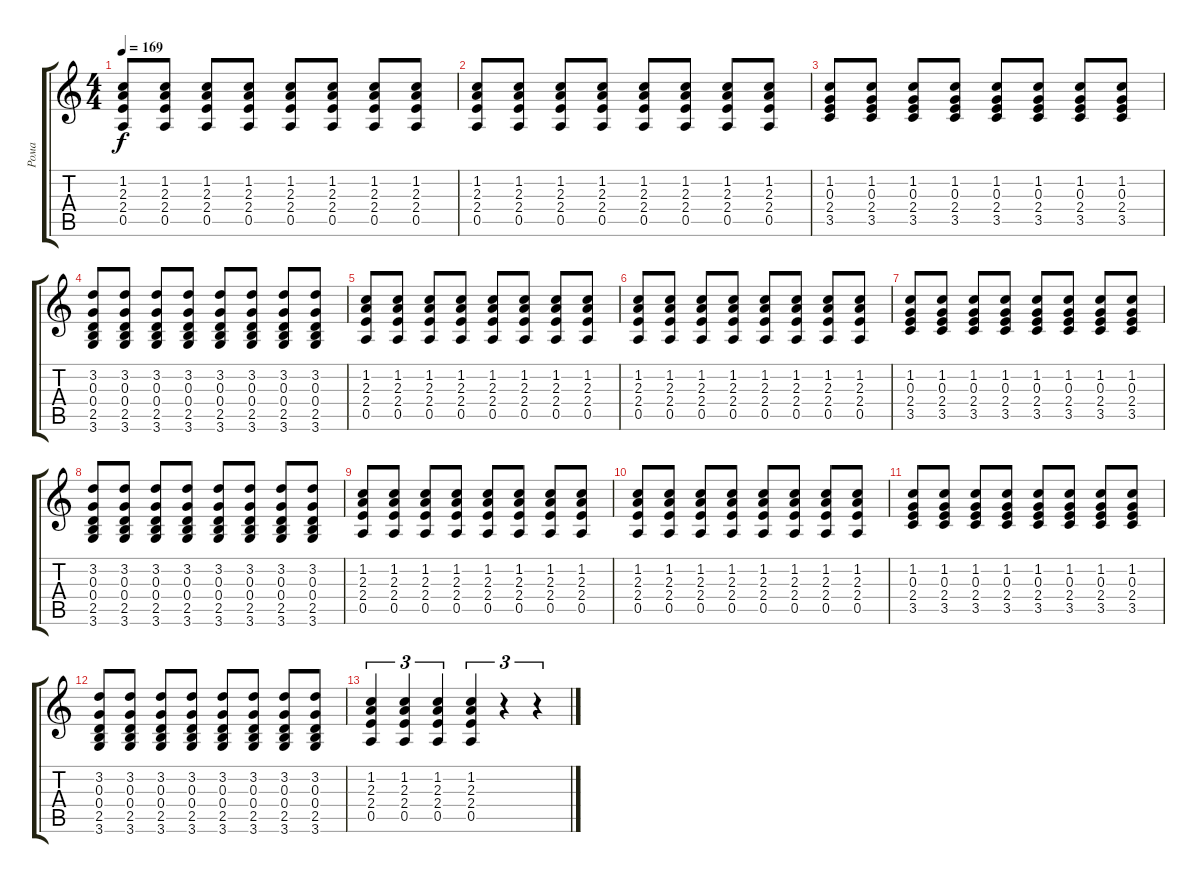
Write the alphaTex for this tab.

\track ("Рома" "Рома") {instrument distortionguitar}
\staff {score tabs}
\tuning (E4 B3 G3 D3 A2 E2) {hide}
\ts (4 4)
\tempo 169
\clef g2
\ks c
(1.2 2.3 2.4 0.5).8{dy f} (1.2 2.3 2.4 0.5).8 (1.2 2.3 2.4 0.5).8 (1.2 2.3 2.4 0.5).8 (1.2 2.3 2.4 0.5).8 (1.2 2.3 2.4 0.5).8 (1.2 2.3 2.4 0.5).8 (1.2 2.3 2.4 0.5).8 |
(1.2 2.3 2.4 0.5).8 (1.2 2.3 2.4 0.5).8 (1.2 2.3 2.4 0.5).8 (1.2 2.3 2.4 0.5).8 (1.2 2.3 2.4 0.5).8 (1.2 2.3 2.4 0.5).8 (1.2 2.3 2.4 0.5).8 (1.2 2.3 2.4 0.5).8 |
(1.2 0.3 2.4 3.5).8 (1.2 0.3 2.4 3.5).8 (1.2 0.3 2.4 3.5).8 (1.2 0.3 2.4 3.5).8 (1.2 0.3 2.4 3.5).8 (1.2 0.3 2.4 3.5).8 (1.2 0.3 2.4 3.5).8 (1.2 0.3 2.4 3.5).8 |
(3.2 0.3 0.4 2.5 3.6).8 (3.2 0.3 0.4 2.5 3.6).8 (3.2 0.3 0.4 2.5 3.6).8 (3.2 0.3 0.4 2.5 3.6).8 (3.2 0.3 0.4 2.5 3.6).8 (3.2 0.3 0.4 2.5 3.6).8 (3.2 0.3 0.4 2.5 3.6).8 (3.2 0.3 0.4 2.5 3.6).8 |
(1.2 2.3 2.4 0.5).8 (1.2 2.3 2.4 0.5).8 (1.2 2.3 2.4 0.5).8 (1.2 2.3 2.4 0.5).8 (1.2 2.3 2.4 0.5).8 (1.2 2.3 2.4 0.5).8 (1.2 2.3 2.4 0.5).8 (1.2 2.3 2.4 0.5).8 |
(1.2 2.3 2.4 0.5).8 (1.2 2.3 2.4 0.5).8 (1.2 2.3 2.4 0.5).8 (1.2 2.3 2.4 0.5).8 (1.2 2.3 2.4 0.5).8 (1.2 2.3 2.4 0.5).8 (1.2 2.3 2.4 0.5).8 (1.2 2.3 2.4 0.5).8 |
(1.2 0.3 2.4 3.5).8 (1.2 0.3 2.4 3.5).8 (1.2 0.3 2.4 3.5).8 (1.2 0.3 2.4 3.5).8 (1.2 0.3 2.4 3.5).8 (1.2 0.3 2.4 3.5).8 (1.2 0.3 2.4 3.5).8 (1.2 0.3 2.4 3.5).8 |
(3.2 0.3 0.4 2.5 3.6).8 (3.2 0.3 0.4 2.5 3.6).8 (3.2 0.3 0.4 2.5 3.6).8 (3.2 0.3 0.4 2.5 3.6).8 (3.2 0.3 0.4 2.5 3.6).8 (3.2 0.3 0.4 2.5 3.6).8 (3.2 0.3 0.4 2.5 3.6).8 (3.2 0.3 0.4 2.5 3.6).8 |
(1.2 2.3 2.4 0.5).8 (1.2 2.3 2.4 0.5).8 (1.2 2.3 2.4 0.5).8 (1.2 2.3 2.4 0.5).8 (1.2 2.3 2.4 0.5).8 (1.2 2.3 2.4 0.5).8 (1.2 2.3 2.4 0.5).8 (1.2 2.3 2.4 0.5).8 |
(1.2 2.3 2.4 0.5).8 (1.2 2.3 2.4 0.5).8 (1.2 2.3 2.4 0.5).8 (1.2 2.3 2.4 0.5).8 (1.2 2.3 2.4 0.5).8 (1.2 2.3 2.4 0.5).8 (1.2 2.3 2.4 0.5).8 (1.2 2.3 2.4 0.5).8 |
(1.2 0.3 2.4 3.5).8 (1.2 0.3 2.4 3.5).8 (1.2 0.3 2.4 3.5).8 (1.2 0.3 2.4 3.5).8 (1.2 0.3 2.4 3.5).8 (1.2 0.3 2.4 3.5).8 (1.2 0.3 2.4 3.5).8 (1.2 0.3 2.4 3.5).8 |
(3.2 0.3 0.4 2.5 3.6).8 (3.2 0.3 0.4 2.5 3.6).8 (3.2 0.3 0.4 2.5 3.6).8 (3.2 0.3 0.4 2.5 3.6).8 (3.2 0.3 0.4 2.5 3.6).8 (3.2 0.3 0.4 2.5 3.6).8 (3.2 0.3 0.4 2.5 3.6).8 (3.2 0.3 0.4 2.5 3.6).8 |
(1.2 2.3 2.4 0.5).4{tu (3 2)} (1.2 2.3 2.4 0.5).4{tu (3 2)} (1.2 2.3 2.4 0.5).4{tu (3 2)} (1.2 2.3 2.4 0.5).4{tu (3 2)} r.4{tu (3 2)} r.4{tu (3 2)}
